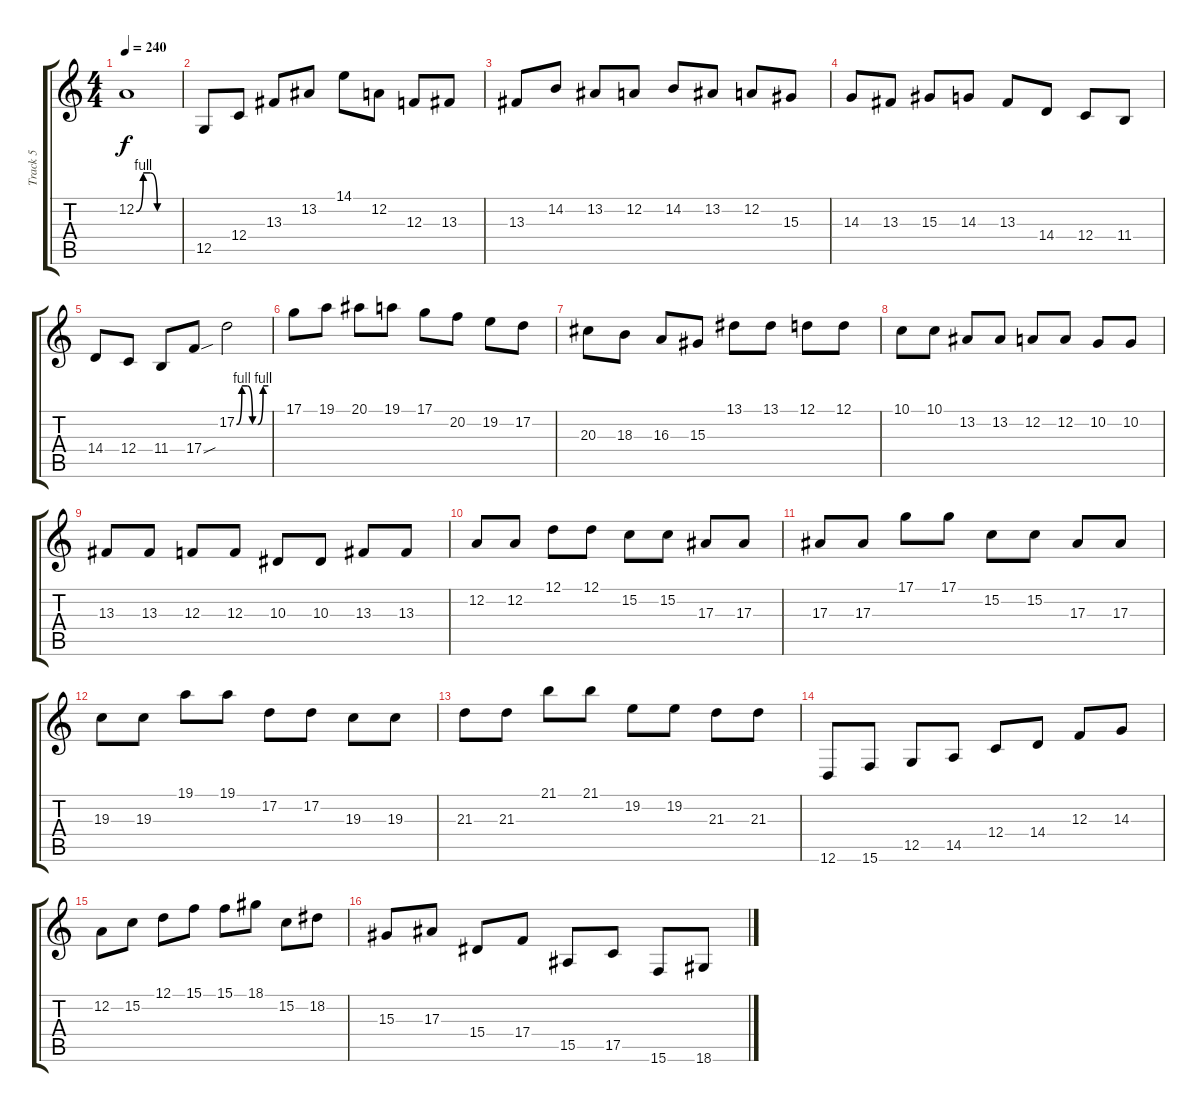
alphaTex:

\track ("Track 5" "Track 5") {instrument choiraahs}
\staff {score tabs}
\tuning (D4 A3 F3 C3 G2 D2) {hide}
\ts (4 4)
\tempo 240
\clef g2
\ks c
12.2{be (custom 0 0 10 4 20 4 30 0 60 0)}.1{dy f} |
12.5.8 12.4.8 13.3.8 13.2.8 14.1.8 12.2.8 12.3.8 13.3.8 |
13.3.8 14.2.8 13.2.8 12.2.8 14.2.8 13.2.8 12.2.8 15.3.8 |
14.3.8 13.3.8 15.3.8 14.3.8 13.3.8 14.4.8 12.4.8 11.4.8 |
14.4.8 12.4.8 11.4.8 17.4{sou}.8 17.2{be (custom 0 0 10 4 20 4 30 0 40 0 50 4 60 4)}.2 |
17.1.8 19.1.8 20.1.8 19.1.8 17.1.8 20.2.8 19.2.8 17.2.8 |
20.3.8 18.3.8 16.3.8 15.3.8 13.1.8 13.1.8 12.1.8 12.1.8 |
10.1.8 10.1.8 13.2.8 13.2.8 12.2.8 12.2.8 10.2.8 10.2.8 |
13.3.8 13.3.8 12.3.8 12.3.8 10.3.8 10.3.8 13.3.8 13.3.8 |
12.2.8 12.2.8 12.1.8 12.1.8 15.2.8 15.2.8 17.3.8 17.3.8 |
17.3.8 17.3.8 17.1.8 17.1.8 15.2.8 15.2.8 17.3.8 17.3.8 |
19.3.8 19.3.8 19.1.8 19.1.8 17.2.8 17.2.8 19.3.8 19.3.8 |
21.3.8 21.3.8 21.1.8 21.1.8 19.2.8 19.2.8 21.3.8 21.3.8 |
12.6.8 15.6.8 12.5.8 14.5.8 12.4.8 14.4.8 12.3.8 14.3.8 |
12.2.8 15.2.8 12.1.8 15.1.8 15.1.8 18.1.8 15.2.8 18.2.8 |
15.3.8 17.3.8 15.4.8 17.4.8 15.5.8 17.5.8 15.6.8 18.6.8
